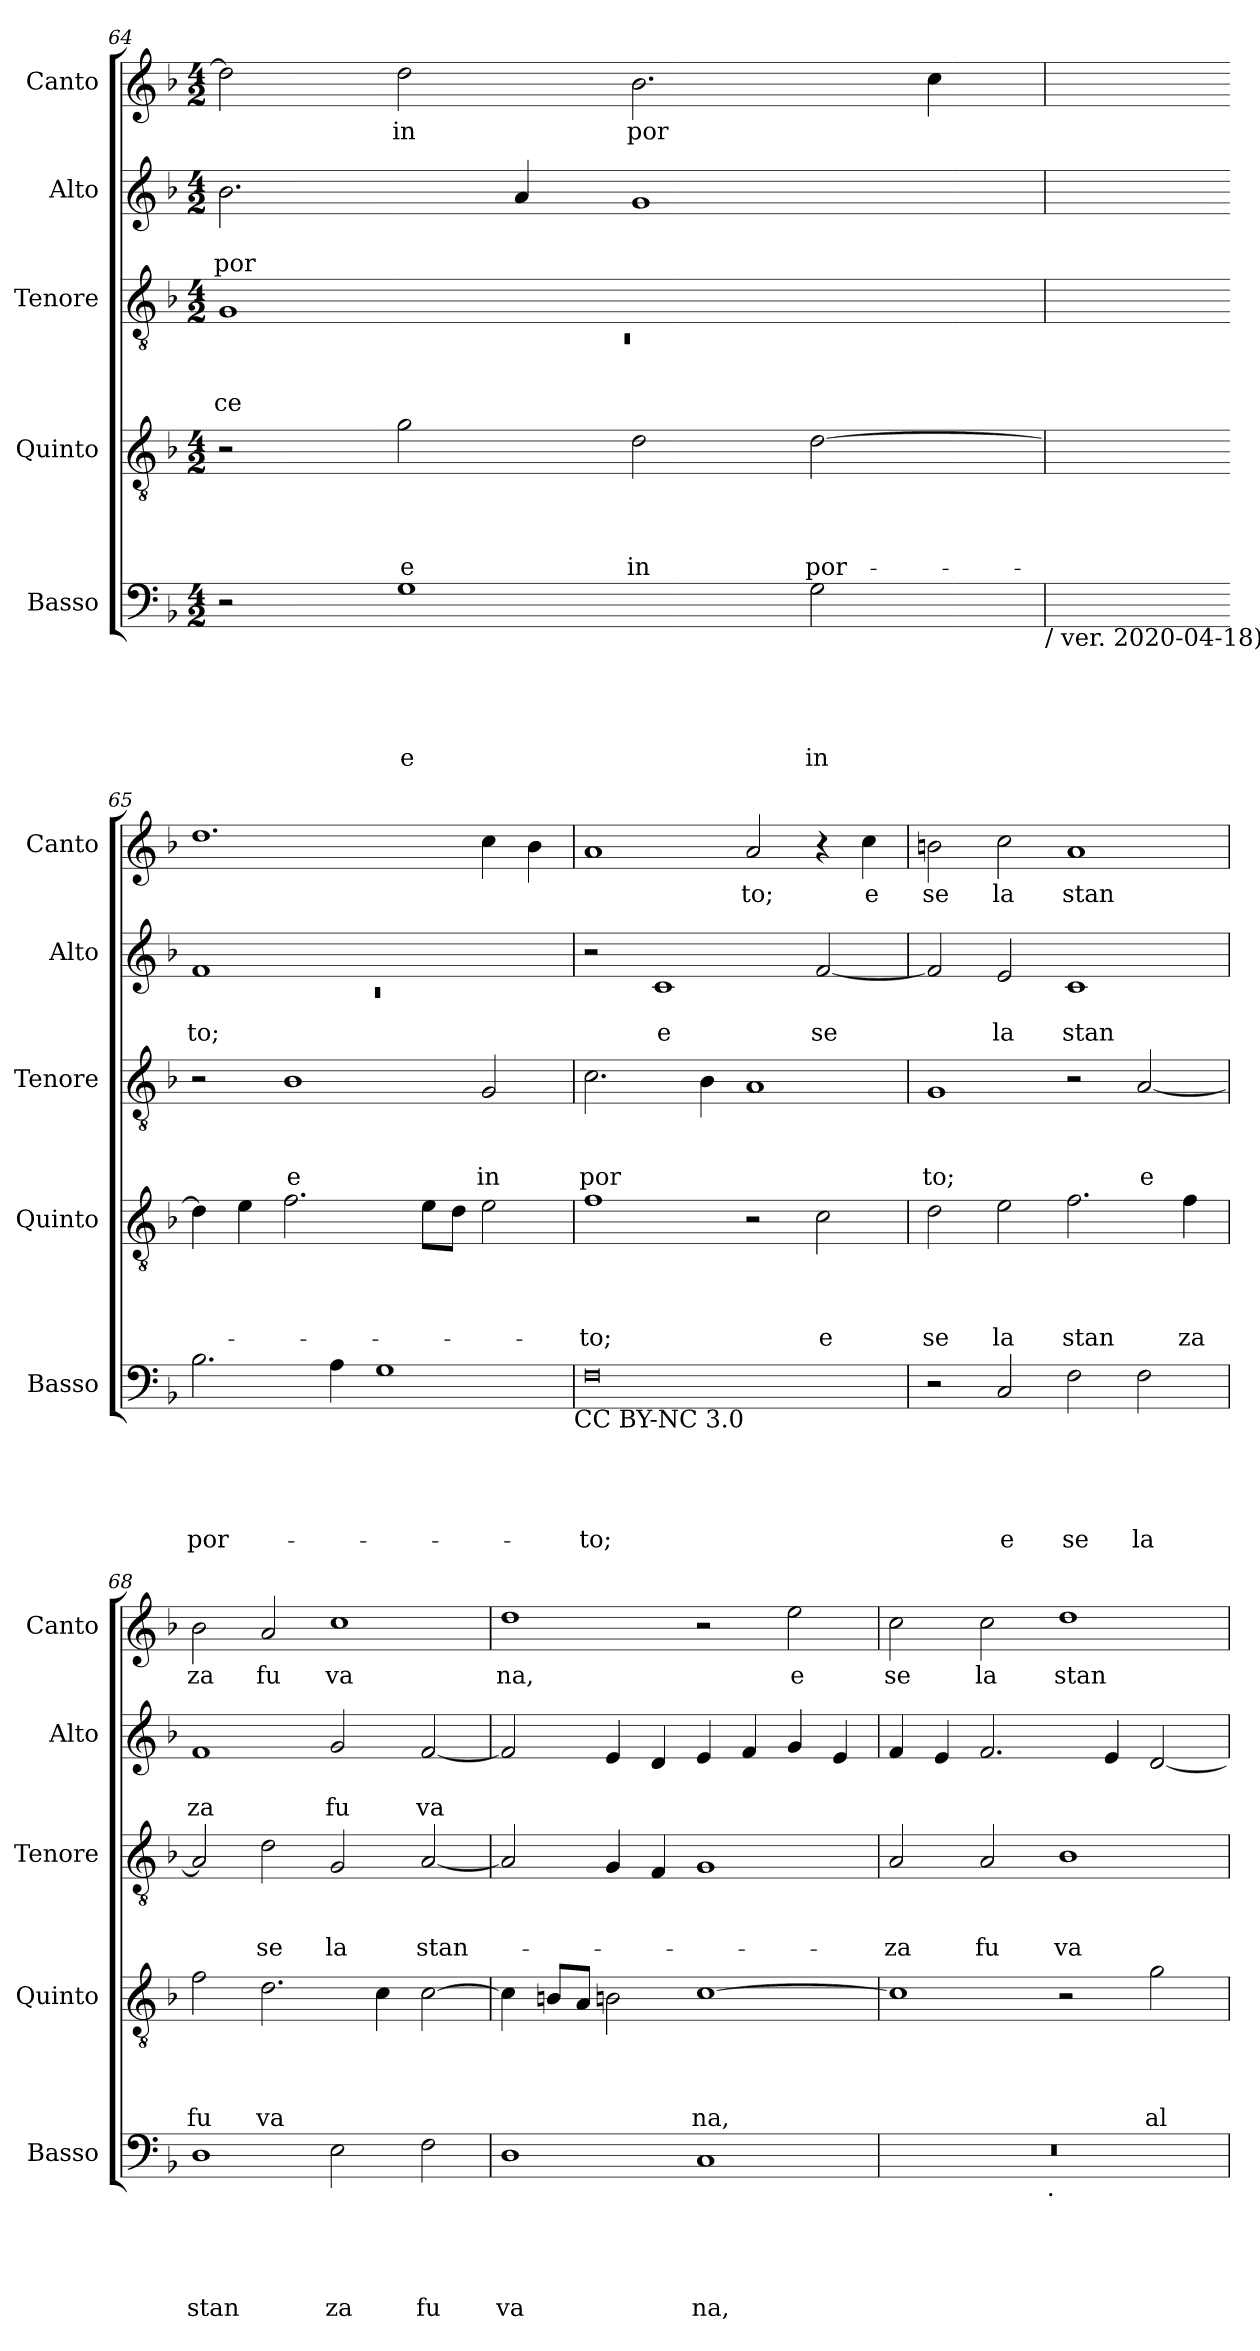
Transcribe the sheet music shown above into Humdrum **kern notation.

**kern	**text	**text	**text	**text	**text	**kern	**text	**text	**text	**text	**kern	**text	**text	**text	**kern	**text	**text	**kern	**text
*part5	*part5	*part5	*part5	*part5	*part5	*part4	*part4	*part4	*part4	*part4	*part3	*part3	*part3	*part3	*part2	*part2	*part2	*part1	*part1
*staff5	*staff5	*staff5	*staff5	*staff5	*staff5	*staff4	*staff4	*staff4	*staff4	*staff4	*staff3	*staff3	*staff3	*staff3	*staff2	*staff2	*staff2	*staff1	*staff1
*I"Basso	*	*	*	*	*	*I"Quinto	*	*	*	*	*I"Tenore	*	*	*	*I"Alto	*	*	*I"Canto	*
*I'Basso	*	*	*	*	*	*I'Quinto	*	*	*	*	*I'Tenore	*	*	*	*I'Alto	*	*	*I'Canto	*
*clefF4	*	*	*	*	*	*clefGv2	*	*	*	*	*clefGv2	*	*	*	*clefG2	*	*	*clefG2	*
*k[b-]	*	*	*	*	*	*k[b-]	*	*	*	*	*k[b-]	*	*	*	*k[b-]	*	*	*k[b-]	*
*F:	*	*	*	*	*	*F:	*	*	*	*	*F:	*	*	*	*F:	*	*	*F:	*
*M4/2	*	*	*	*	*	*M4/2	*	*	*	*	*M4/2	*	*	*	*M4/2	*	*	*M4/2	*
=64	=64	=64	=64	=64	=64	=64	=64	=64	=64	=64	=64	=64	=64	=64	=64	=64	=64	=64	=64
*	*	*	*	*	*	*	*	*	*	*	*^	*	*	*	*	*	*	*	*
!	!	!	!	!	!	!	!	!	!	!	!	!LO:N:vis=1	!	!	!LO:LY:b	!	!	!LO:LY:b	!	!
2r	.	.	.	.	.	2r	.	.	.	.	1G	0rC	.	.	ce	2.b-\	.	por	2dd\]	.
!	!	!	!	!	!LO:LY:b	!	!	!	!	!LO:LY:b	!	!	!	!	!	!	!	!	!	!LO:LY:b
1G	.	.	.	.	e	2g\	.	.	.	e	.	.	.	.	.	.	.	.	2dd\	in
.	.	.	.	.	.	.	.	.	.	.	.	.	.	.	.	4a/	.	.	.	.
!	!	!	!	!	!	!	!	!	!	!LO:LY:b	!	!	!	!	!	!	!	!	!	!LO:LY:b
.	.	.	.	.	.	2d\	.	.	.	in	1ryy	.	.	.	.	1g	.	.	2.b-\	por
!	!	!	!	!	!LO:LY:b	!	!	!	!	!LO:LY:b	!	!	!	!	!	!	!	!	!	!
2G\	.	.	.	.	in	[>2d\	.	.	.	por-	.	.	.	.	.	.	.	.	.	.
.	.	.	.	.	.	.	.	.	.	.	.	.	.	.	.	.	.	.	4cc\	.
*	*	*	*	*	*	*	*	*	*	*	*v	*v	*	*	*	*	*	*	*	*
!LO:TX:b:t=/ ver. 2020-04-18)	!	!	!	!	!	!	!	!	!	!	!	!	!	!	!	!	!	!	!
=65	=65	=65	=65	=65	=65	=65	=65	=65	=65	=65	=65	=65	=65	=65	=65	=65	=65	=65	=65
*	*	*	*	*	*	*	*	*	*	*	*	*	*	*	*^	*	*	*	*
!	!	!	!	!	!LO:LY:b	!	!	!	!	!	!	!	!	!	!	!LO:N:vis=1	!	!LO:LY:b	!	!
2.B-\	.	.	.	.	por-	4d\]	.	.	.	.	2r	.	.	.	1f	0rc	.	to;	1.dd	.
.	.	.	.	.	.	4e\	.	.	.	.	.	.	.	.	.	.	.	.	.	.
!	!	!	!	!	!	!	!	!	!	!	!	!	!	!LO:LY:b	!	!	!	!	!	!
.	.	.	.	.	.	2.f\	.	.	.	.	1B-	.	.	e	.	.	.	.	.	.
4A\	.	.	.	.	.	.	.	.	.	.	.	.	.	.	.	.	.	.	.	.
1G	.	.	.	.	.	.	.	.	.	.	.	.	.	.	1ryy	.	.	.	.	.
.	.	.	.	.	.	8e\L	.	.	.	.	.	.	.	.	.	.	.	.	.	.
.	.	.	.	.	.	8d\J	.	.	.	.	.	.	.	.	.	.	.	.	.	.
!	!	!	!	!	!	!	!	!	!	!	!	!	!	!LO:LY:b	!	!	!	!	!	!
.	.	.	.	.	.	2e\	.	.	.	.	2G/	.	.	in	.	.	.	.	4cc\	.
.	.	.	.	.	.	.	.	.	.	.	.	.	.	.	.	.	.	.	4b-\	.
*	*	*	*	*	*	*	*	*	*	*	*	*	*	*	*v	*v	*	*	*	*
!LO:TX:b:t=CC BY-NC 3.0	!	!	!	!	!	!	!	!	!	!	!	!	!	!	!	!	!	!	!
=66	=66	=66	=66	=66	=66	=66	=66	=66	=66	=66	=66	=66	=66	=66	=66	=66	=66	=66	=66
!	!	!	!	!	!LO:LY:b	!	!	!	!	!LO:LY:b	!	!	!	!LO:LY:b	!	!	!	!	!
0F	.	.	.	.	-to;	1f	.	.	.	-to;	2.c\	.	.	por	2r	.	.	1a	.
!	!	!	!	!	!	!	!	!	!	!	!	!	!	!	!	!	!LO:LY:b	!	!
.	.	.	.	.	.	.	.	.	.	.	.	.	.	.	1c	.	e	.	.
.	.	.	.	.	.	.	.	.	.	.	4B-\	.	.	.	.	.	.	.	.
!	!	!	!	!	!	!	!	!	!	!	!	!	!	!	!	!	!	!	!LO:LY:b
.	.	.	.	.	.	2r	.	.	.	.	1A	.	.	.	.	.	.	2a/	to;
!	!	!	!	!	!	!	!	!	!	!LO:LY:b	!	!	!	!	!	!	!LO:LY:b	!	!
.	.	.	.	.	.	2c\	.	.	.	e	.	.	.	.	[>2f/	.	se	4r	.
!	!	!	!	!	!	!	!	!	!	!	!	!	!	!	!	!	!	!	!LO:LY:b
.	.	.	.	.	.	.	.	.	.	.	.	.	.	.	.	.	.	4cc\	e
!!LO:PB:g=z
=67	=67	=67	=67	=67	=67	=67	=67	=67	=67	=67	=67	=67	=67	=67	=67	=67	=67	=67	=67
!	!	!	!	!	!	!	!	!	!	!LO:LY:b	!	!	!	!LO:LY:b	!	!	!	!	!LO:LY:b
2r	.	.	.	.	.	2d\	.	.	.	se	1G	.	.	to;	2f/]	.	.	2bn\	se
!	!	!	!	!	!LO:LY:b	!	!	!	!	!LO:LY:b	!	!	!	!	!	!	!LO:LY:b	!	!LO:LY:b
2C/	.	.	.	.	e	2e\	.	.	.	la	.	.	.	.	2e/	.	la	2cc\	la
!	!	!	!	!	!LO:LY:b	!	!	!	!	!LO:LY:b	!	!	!	!	!	!	!LO:LY:b	!	!LO:LY:b
2F\	.	.	.	.	se	2.f\	.	.	.	stan	2r	.	.	.	1c	.	stan	1a	stan
!	!	!	!	!	!LO:LY:b	!	!	!	!	!	!	!	!	!LO:LY:b	!	!	!	!	!
2F\	.	.	.	.	la	.	.	.	.	.	[<2A/	.	.	e	.	.	.	.	.
!	!	!	!	!	!	!	!	!	!	!LO:LY:b	!	!	!	!	!	!	!	!	!
.	.	.	.	.	.	4f\	.	.	.	za	.	.	.	.	.	.	.	.	.
=68	=68	=68	=68	=68	=68	=68	=68	=68	=68	=68	=68	=68	=68	=68	=68	=68	=68	=68	=68
!	!	!	!	!	!LO:LY:b	!	!	!	!	!LO:LY:b	!	!	!	!	!	!	!LO:LY:b	!	!LO:LY:b
1D	.	.	.	.	stan	2f\	.	.	.	fu	2A/]	.	.	.	1f	.	za	2b-\	za
!	!	!	!	!	!	!	!	!	!	!LO:LY:b	!	!	!	!LO:LY:b	!	!	!	!	!LO:LY:b
.	.	.	.	.	.	2.d\	.	.	.	va	2d\	.	.	se	.	.	.	2a/	fu
!	!	!	!	!	!LO:LY:b	!	!	!	!	!	!	!	!	!LO:LY:b	!	!	!LO:LY:b	!	!LO:LY:b
2E\	.	.	.	.	za	.	.	.	.	.	2G/	.	.	la	2g/	.	fu	1cc	va
.	.	.	.	.	.	4c\	.	.	.	.	.	.	.	.	.	.	.	.	.
!	!	!	!	!	!LO:LY:b	!	!	!	!	!	!	!	!	!LO:LY:b	!	!	!LO:LY:b	!	!
2F\	.	.	.	.	fu	[>2c\	.	.	.	.	[<2A/	.	.	stan-	[<2f/	.	va	.	.
=69	=69	=69	=69	=69	=69	=69	=69	=69	=69	=69	=69	=69	=69	=69	=69	=69	=69	=69	=69
!	!	!	!	!	!LO:LY:b	!	!	!	!	!	!	!	!	!	!	!	!	!	!LO:LY:b
1D	.	.	.	.	va	4c\]	.	.	.	.	2A/]	.	.	.	2f/]	.	.	1dd	na,
.	.	.	.	.	.	8Bn/L	.	.	.	.	.	.	.	.	.	.	.	.	.
.	.	.	.	.	.	8A/J	.	.	.	.	.	.	.	.	.	.	.	.	.
.	.	.	.	.	.	2Bn\	.	.	.	.	4G/	.	.	.	4e/	.	.	.	.
.	.	.	.	.	.	.	.	.	.	.	4F/	.	.	.	4d/	.	.	.	.
!	!	!	!	!	!LO:LY:b	!	!	!	!	!LO:LY:b	!	!	!	!	!	!	!	!	!
1C	.	.	.	.	na,	[>1c	.	.	.	na,	1G	.	.	.	4e/	.	.	2r	.
.	.	.	.	.	.	.	.	.	.	.	.	.	.	.	4f/	.	.	.	.
!	!	!	!	!	!	!	!	!	!	!	!	!	!	!	!	!	!	!	!LO:LY:b
.	.	.	.	.	.	.	.	.	.	.	.	.	.	.	4g/	.	.	2ee\	e
.	.	.	.	.	.	.	.	.	.	.	.	.	.	.	4e/	.	.	.	.
=70	=70	=70	=70	=70	=70	=70	=70	=70	=70	=70	=70	=70	=70	=70	=70	=70	=70	=70	=70
!	!	!	!	!	!	!	!	!	!	!	!	!	!	!LO:LY:b	!	!	!	!	!LO:LY:b
*^	*	*	*	*	*	*	*	*	*	*	*	*	*	*	*	*	*	*	*
0r	2ryy	.	.	.	.	.	1c]	.	.	.	.	2A/	.	.	-za	4f/	.	.	2cc\	se
.	.	.	.	.	.	.	.	.	.	.	.	.	.	.	.	4e/	.	.	.	.
!	!	!	!	!	!	!	!	!	!	!	!	!	!	!	!LO:LY:b	!	!	!	!	!LO:LY:b
.	4...ryy	.	.	.	.	.	.	.	.	.	.	2A/	.	.	fu	2.f/	.	.	2cc\	la
!	!LO:TX:b:t=.	!	!	!	!	!	!	!	!	!	!	!	!	!	!	!	!	!	!	!
.	1ryy	.	.	.	.	.	.	.	.	.	.	.	.	.	.	.	.	.	.	.
!	!	!	!	!	!	!	!	!	!	!	!	!	!	!	!LO:LY:b	!	!	!	!	!LO:LY:b
.	.	.	.	.	.	.	2r	.	.	.	.	1B-	.	.	va-	.	.	.	1dd	stan
.	.	.	.	.	.	.	.	.	.	.	.	.	.	.	.	4e/	.	.	.	.
!	!	!	!	!	!	!	!	!	!	!	!LO:LY:b	!	!	!	!	!	!	!	!	!
.	.	.	.	.	.	.	2g\	.	.	.	al	.	.	.	.	[<2d/	.	.	.	.
.	32ryy	.	.	.	.	.	.	.	.	.	.	.	.	.	.	.	.	.	.	.
*v	*v	*	*	*	*	*	*	*	*	*	*	*	*	*	*	*	*	*	*	*
=	=	=	=	=	=	=	=	=	=	=	=	=	=	=	=	=	=	=	=
*-	*-	*-	*-	*-	*-	*-	*-	*-	*-	*-	*-	*-	*-	*-	*-	*-	*-	*-	*-
